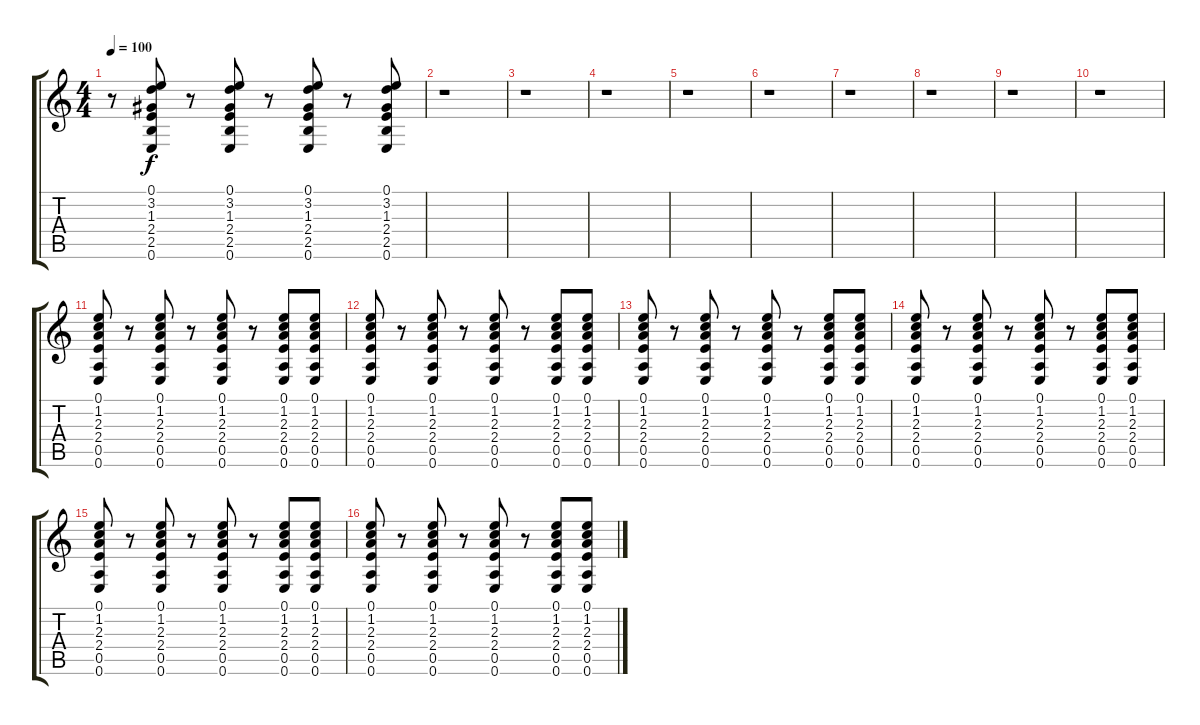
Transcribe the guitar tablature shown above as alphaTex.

\track "" {instrument acousticguitarsteel}
\staff {score tabs}
\tuning (E4 B3 G3 D3 A2 E2) {hide}
\ts (4 4)
\tempo 100
\clef g2
\ks c
r.8{dy f} (0.1 3.2 1.3 2.4 2.5 0.6).8 r.8 (0.1 3.2 1.3 2.4 2.5 0.6).8 r.8 (0.1 3.2 1.3 2.4 2.5 0.6).8 r.8 (0.1 3.2 1.3 2.4 2.5 0.6).8 |
r.1 |
r.1 |
r.1 |
r.1 |
r.1 |
r.1 |
r.1 |
r.1 |
r.1 |
(0.1 1.2 2.3 2.4 0.5 0.6).8 r.8 (0.1 1.2 2.3 2.4 0.5 0.6).8 r.8 (0.1 1.2 2.3 2.4 0.5 0.6).8 r.8 (0.1 1.2 2.3 2.4 0.5 0.6).8 (0.1 1.2 2.3 2.4 0.5 0.6).8 |
(0.1 1.2 2.3 2.4 0.5 0.6).8 r.8 (0.1 1.2 2.3 2.4 0.5 0.6).8 r.8 (0.1 1.2 2.3 2.4 0.5 0.6).8 r.8 (0.1 1.2 2.3 2.4 0.5 0.6).8 (0.1 1.2 2.3 2.4 0.5 0.6).8 |
(0.1 1.2 2.3 2.4 0.5 0.6).8 r.8 (0.1 1.2 2.3 2.4 0.5 0.6).8 r.8 (0.1 1.2 2.3 2.4 0.5 0.6).8 r.8 (0.1 1.2 2.3 2.4 0.5 0.6).8 (0.1 1.2 2.3 2.4 0.5 0.6).8 |
(0.1 1.2 2.3 2.4 0.5 0.6).8 r.8 (0.1 1.2 2.3 2.4 0.5 0.6).8 r.8 (0.1 1.2 2.3 2.4 0.5 0.6).8 r.8 (0.1 1.2 2.3 2.4 0.5 0.6).8 (0.1 1.2 2.3 2.4 0.5 0.6).8 |
(0.1 1.2 2.3 2.4 0.5 0.6).8 r.8 (0.1 1.2 2.3 2.4 0.5 0.6).8 r.8 (0.1 1.2 2.3 2.4 0.5 0.6).8 r.8 (0.1 1.2 2.3 2.4 0.5 0.6).8 (0.1 1.2 2.3 2.4 0.5 0.6).8 |
(0.1 1.2 2.3 2.4 0.5 0.6).8 r.8 (0.1 1.2 2.3 2.4 0.5 0.6).8 r.8 (0.1 1.2 2.3 2.4 0.5 0.6).8 r.8 (0.1 1.2 2.3 2.4 0.5 0.6).8 (0.1 1.2 2.3 2.4 0.5 0.6).8
